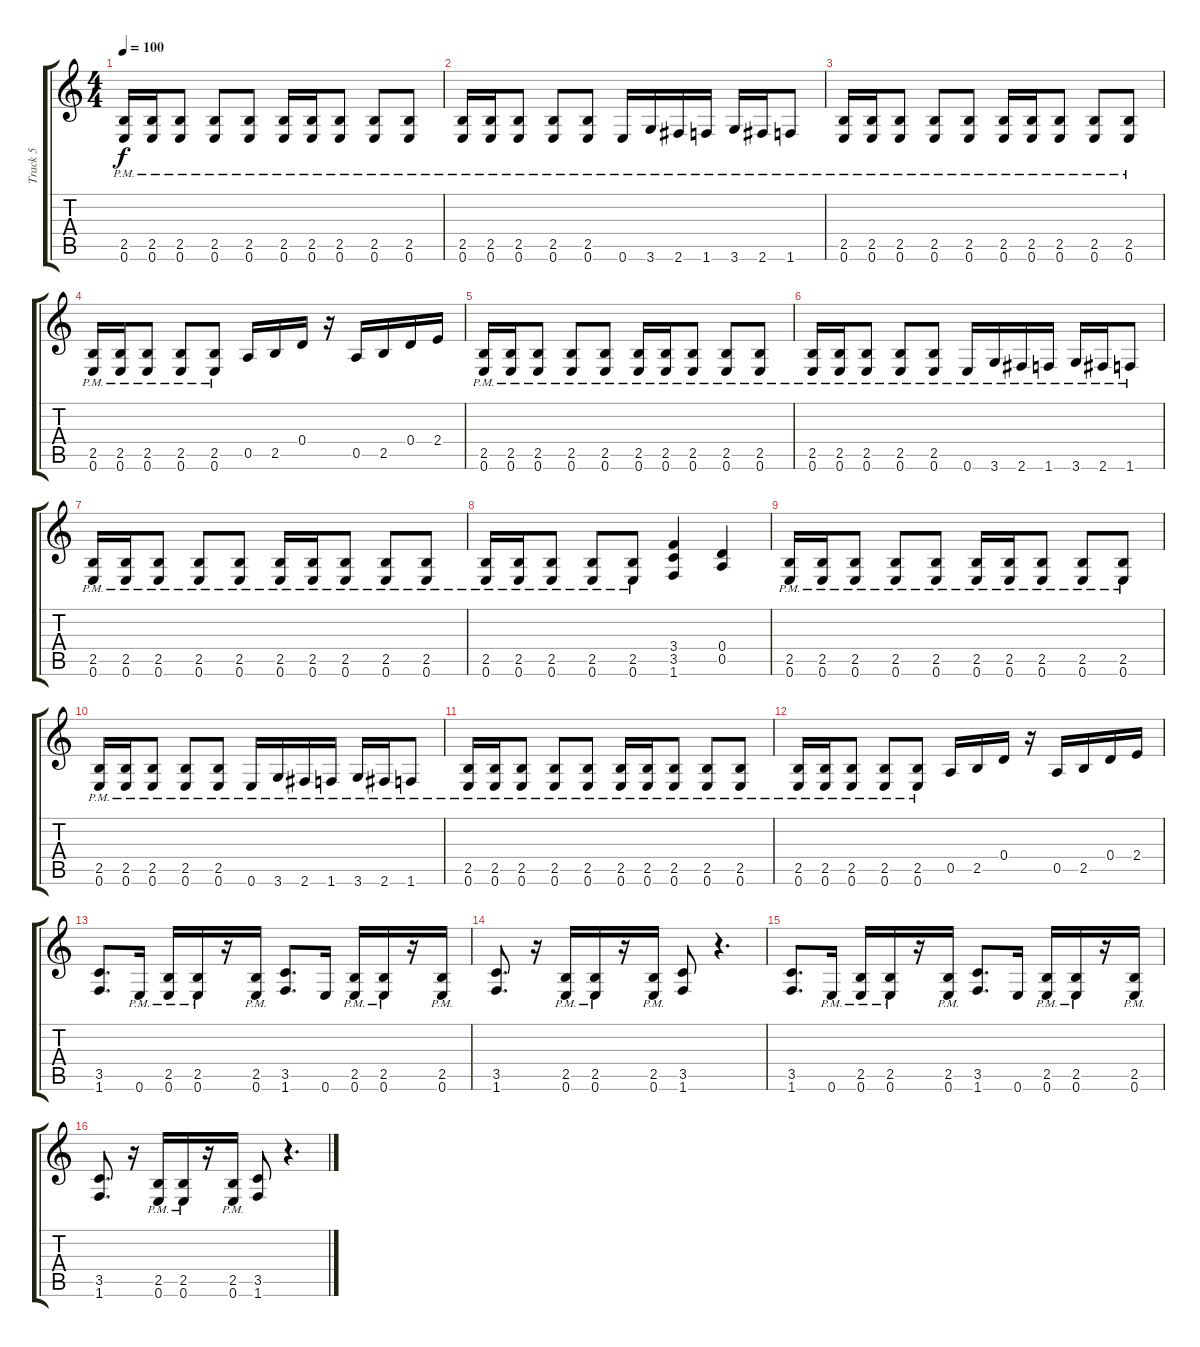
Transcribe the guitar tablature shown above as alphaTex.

\track ("Track 5" "Track 5") {instrument overdrivenguitar}
\staff {score tabs}
\tuning (E4 B3 G3 D3 A2 E2) {hide}
\ts (4 4)
\tempo 100
\clef g2
\ks c
(2.5{pm} 0.6{pm}).16{dy f} (2.5{pm} 0.6{pm}).16 (2.5{pm} 0.6{pm}).8 (2.5{pm} 0.6{pm}).8 (2.5{pm} 0.6{pm}).8 (2.5{pm} 0.6{pm}).16 (2.5{pm} 0.6{pm}).16 (2.5{pm} 0.6{pm}).8 (2.5{pm} 0.6{pm}).8 (2.5{pm} 0.6{pm}).8 |
(2.5{pm} 0.6{pm}).16 (2.5{pm} 0.6{pm}).16 (2.5{pm} 0.6{pm}).8 (2.5{pm} 0.6{pm}).8 (2.5{pm} 0.6{pm}).8 0.6{pm}.16 3.6{pm}.16 2.6{pm}.16 1.6{pm}.16 3.6{pm}.16 2.6{pm}.16 1.6{pm}.8 |
(2.5{pm} 0.6{pm}).16 (2.5{pm} 0.6{pm}).16 (2.5{pm} 0.6{pm}).8 (2.5{pm} 0.6{pm}).8 (2.5{pm} 0.6{pm}).8 (2.5{pm} 0.6{pm}).16 (2.5{pm} 0.6{pm}).16 (2.5{pm} 0.6{pm}).8 (2.5{pm} 0.6{pm}).8 (2.5{pm} 0.6{pm}).8 |
(2.5{pm} 0.6{pm}).16 (2.5{pm} 0.6{pm}).16 (2.5{pm} 0.6{pm}).8 (2.5{pm} 0.6{pm}).8 (2.5{pm} 0.6{pm}).8 0.5.16 2.5.16 0.4.16 r.16 0.5.16 2.5.16 0.4.16 2.4.16 |
(2.5{pm} 0.6{pm}).16 (2.5{pm} 0.6{pm}).16 (2.5{pm} 0.6{pm}).8 (2.5{pm} 0.6{pm}).8 (2.5{pm} 0.6{pm}).8 (2.5{pm} 0.6{pm}).16 (2.5{pm} 0.6{pm}).16 (2.5{pm} 0.6{pm}).8 (2.5{pm} 0.6{pm}).8 (2.5{pm} 0.6{pm}).8 |
(2.5{pm} 0.6{pm}).16 (2.5{pm} 0.6{pm}).16 (2.5{pm} 0.6{pm}).8 (2.5{pm} 0.6{pm}).8 (2.5{pm} 0.6{pm}).8 0.6{pm}.16 3.6{pm}.16 2.6{pm}.16 1.6{pm}.16 3.6{pm}.16 2.6{pm}.16 1.6{pm}.8 |
(2.5{pm} 0.6{pm}).16 (2.5{pm} 0.6{pm}).16 (2.5{pm} 0.6{pm}).8 (2.5{pm} 0.6{pm}).8 (2.5{pm} 0.6{pm}).8 (2.5{pm} 0.6{pm}).16 (2.5{pm} 0.6{pm}).16 (2.5{pm} 0.6{pm}).8 (2.5{pm} 0.6{pm}).8 (2.5{pm} 0.6{pm}).8 |
(2.5{pm} 0.6{pm}).16 (2.5{pm} 0.6{pm}).16 (2.5{pm} 0.6{pm}).8 (2.5{pm} 0.6{pm}).8 (2.5{pm} 0.6{pm}).8 (3.4 3.5 1.6).4 (0.4 0.5).4 |
(2.5{pm} 0.6{pm}).16 (2.5{pm} 0.6{pm}).16 (2.5{pm} 0.6{pm}).8 (2.5{pm} 0.6{pm}).8 (2.5{pm} 0.6{pm}).8 (2.5{pm} 0.6{pm}).16 (2.5{pm} 0.6{pm}).16 (2.5{pm} 0.6{pm}).8 (2.5{pm} 0.6{pm}).8 (2.5{pm} 0.6{pm}).8 |
(2.5{pm} 0.6{pm}).16 (2.5{pm} 0.6{pm}).16 (2.5{pm} 0.6{pm}).8 (2.5{pm} 0.6{pm}).8 (2.5{pm} 0.6{pm}).8 0.6{pm}.16 3.6{pm}.16 2.6{pm}.16 1.6{pm}.16 3.6{pm}.16 2.6{pm}.16 1.6{pm}.8 |
(2.5{pm} 0.6{pm}).16 (2.5{pm} 0.6{pm}).16 (2.5{pm} 0.6{pm}).8 (2.5{pm} 0.6{pm}).8 (2.5{pm} 0.6{pm}).8 (2.5{pm} 0.6{pm}).16 (2.5{pm} 0.6{pm}).16 (2.5{pm} 0.6{pm}).8 (2.5{pm} 0.6{pm}).8 (2.5{pm} 0.6{pm}).8 |
(2.5{pm} 0.6{pm}).16 (2.5{pm} 0.6{pm}).16 (2.5{pm} 0.6{pm}).8 (2.5{pm} 0.6{pm}).8 (2.5{pm} 0.6{pm}).8 0.5.16 2.5.16 0.4.16 r.16 0.5.16 2.5.16 0.4.16 2.4.16 |
(3.5 1.6).8{d} 0.6{pm}.16 (2.5{pm} 0.6{pm}).16 (2.5{pm} 0.6{pm}).16 r.16 (2.5{pm} 0.6{pm}).16 (3.5 1.6).8{d} 0.6.16 (2.5{pm} 0.6{pm}).16 (2.5{pm} 0.6{pm}).16 r.16 (2.5{pm} 0.6{pm}).16 |
(3.5 1.6).8{d} r.16 (2.5{pm} 0.6{pm}).16 (2.5{pm} 0.6{pm}).16 r.16 (2.5{pm} 0.6{pm}).16 (3.5 1.6).8 r.4{d} |
(3.5 1.6).8{d} 0.6{pm}.16 (2.5{pm} 0.6{pm}).16 (2.5{pm} 0.6{pm}).16 r.16 (2.5{pm} 0.6{pm}).16 (3.5 1.6).8{d} 0.6.16 (2.5{pm} 0.6{pm}).16 (2.5{pm} 0.6{pm}).16 r.16 (2.5{pm} 0.6{pm}).16 |
(3.5 1.6).8{d} r.16 (2.5{pm} 0.6{pm}).16 (2.5{pm} 0.6{pm}).16 r.16 (2.5{pm} 0.6{pm}).16 (3.5 1.6).8 r.4{d}
